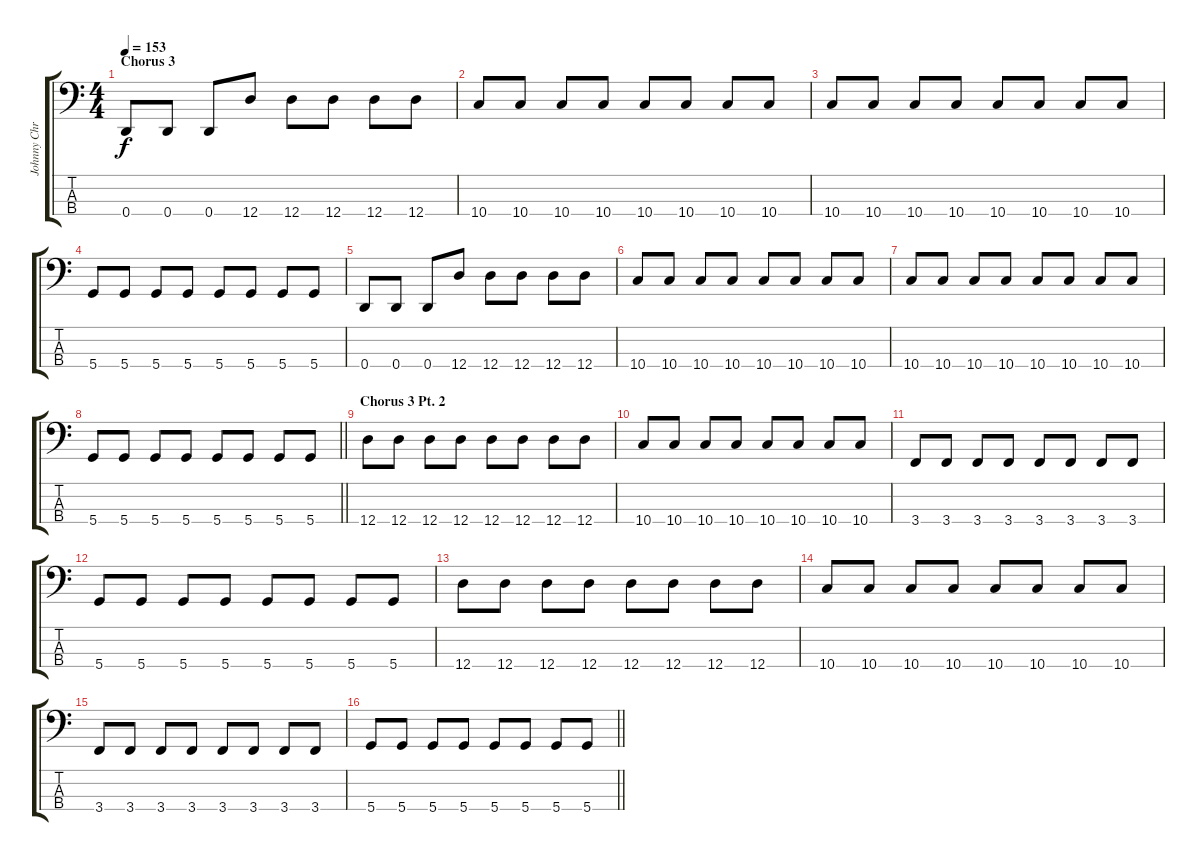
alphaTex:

\track ("Johnny Christ" "Johnny Chr") {instrument electricbasspick}
\staff {score tabs}
\tuning (G2 D2 A1 D1) {hide}
\ts (4 4)
\section ("" "Chorus 3")
\tempo 153
\clef f4
\ks c
0.4.8{dy f} 0.4.8 0.4.8 12.4.8 12.4.8 12.4.8 12.4.8 12.4.8 |
10.4.8 10.4.8 10.4.8 10.4.8 10.4.8 10.4.8 10.4.8 10.4.8 |
10.4.8 10.4.8 10.4.8 10.4.8 10.4.8 10.4.8 10.4.8 10.4.8 |
5.4.8 5.4.8 5.4.8 5.4.8 5.4.8 5.4.8 5.4.8 5.4.8 |
0.4.8 0.4.8 0.4.8 12.4.8 12.4.8 12.4.8 12.4.8 12.4.8 |
10.4.8 10.4.8 10.4.8 10.4.8 10.4.8 10.4.8 10.4.8 10.4.8 |
10.4.8 10.4.8 10.4.8 10.4.8 10.4.8 10.4.8 10.4.8 10.4.8 |
\barLineRight lightlight
5.4.8 5.4.8 5.4.8 5.4.8 5.4.8 5.4.8 5.4.8 5.4.8 |
\section ("" "Chorus 3 Pt. 2")
12.4.8 12.4.8 12.4.8 12.4.8 12.4.8 12.4.8 12.4.8 12.4.8 |
10.4.8 10.4.8 10.4.8 10.4.8 10.4.8 10.4.8 10.4.8 10.4.8 |
3.4.8 3.4.8 3.4.8 3.4.8 3.4.8 3.4.8 3.4.8 3.4.8 |
5.4.8 5.4.8 5.4.8 5.4.8 5.4.8 5.4.8 5.4.8 5.4.8 |
12.4.8 12.4.8 12.4.8 12.4.8 12.4.8 12.4.8 12.4.8 12.4.8 |
10.4.8 10.4.8 10.4.8 10.4.8 10.4.8 10.4.8 10.4.8 10.4.8 |
3.4.8 3.4.8 3.4.8 3.4.8 3.4.8 3.4.8 3.4.8 3.4.8 |
\barLineRight lightlight
5.4.8 5.4.8 5.4.8 5.4.8 5.4.8 5.4.8 5.4.8 5.4.8
